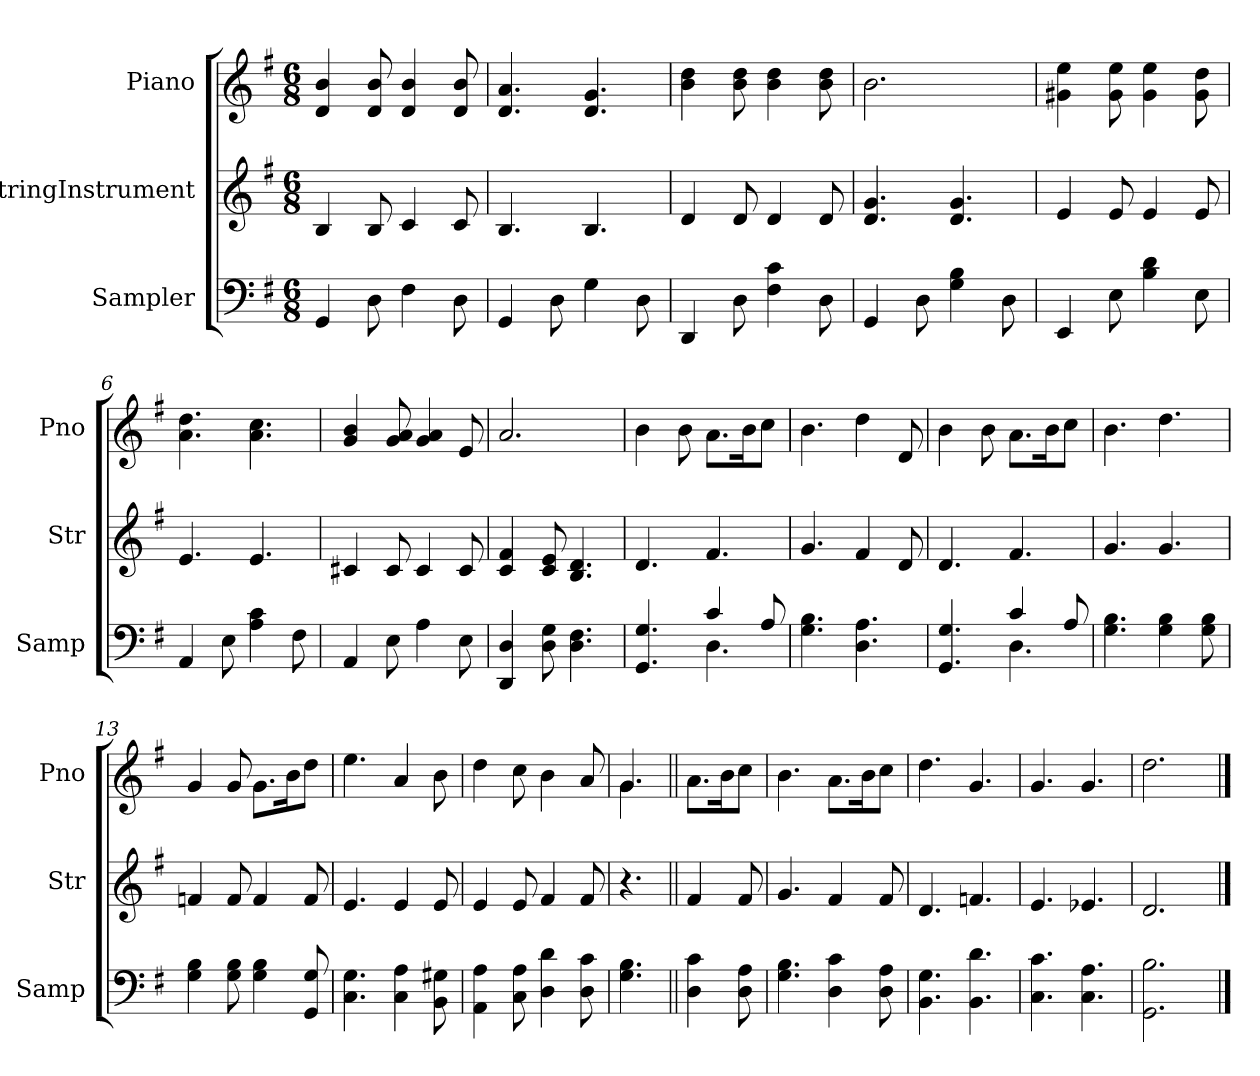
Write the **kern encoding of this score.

**kern	**kern	**kern
*part3	*part2	*part1
*staff3	*staff2	*staff1
*I"Sampler	*I"StringInstrument	*I"Piano
*I'Samp	*I'Str	*I'Pno
*clefF4	*clefG2	*clefG2
*k[f#]	*k[f#]	*k[f#]
*G:	*G:	*G:
*M6/8	*M6/8	*M6/8
=1	=1	=1
4GG	4B	4d 4b
8D	8B	8d 8b
4F#	4c	4d 4b
8D	8c	8d 8b
=2	=2	=2
4GG	4.B	4.d 4.a
8D	.	.
4G	4.B	4.d 4.g
8D	.	.
=3	=3	=3
4DD	4d	4b 4dd
8D	8d	8b 8dd
4F# 4c	4d	4b 4dd
8D	8d	8b 8dd
=4	=4	=4
4GG	4.d 4.g	2.b
8D\	.	.
4G 4B	4.d 4.g	.
8D	.	.
=5	=5	=5
4EE	4e	4g#X 4ee
8E	8e	8g# 8ee
4B 4d	4e	4g# 4ee
8E	8e	8g# 8dd
=6	=6	=6
4AA	4.e	4.a 4.dd
8E	.	.
4A 4c	4.e	4.a 4.cc
8F#	.	.
=7	=7	=7
4AA	4c#X	4g 4b
8E	8c#	8g 8a
4A	4c#	4g 4a
8E	8c#	8e
=8	=8	=8
4DD 4D	4c 4f#	2.a/
8D 8G	8c 8e	.
4.D 4.F#	4.B 4.d	.
=9	=9	=9
*^	*	*
4.GG 4.G	4.ryy	4.d	4b
.	.	.	8b
4c/	4.D	4.f#	8.a\L
.	.	.	16b\K
8A	.	.	8cc\J
*v	*v	*	*
=10	=10	=10
4.G 4.B	4.g	4.b
4.D 4.A	4f#	4dd
.	8d	8d
=11	=11	=11
*^	*	*
4.GG 4.G	4.ryy	4.d	4b
.	.	.	8b
4c/	4.D	4.f#	8.a\L
.	.	.	16b\K
8A/	.	.	8cc\J
*v	*v	*	*
=12	=12	=12
4.G 4.B	4.g	4.b
4G 4B	4.g	4.dd
8G 8B	.	.
=13	=13	=13
4G 4B	4fn	4g
8G 8B	8f	8g
4G 4B	4f	8.g\L
.	.	16b\K
8GG 8G	8f	8dd\J
=14	=14	=14
4.C 4.G	4.e	4.ee
4C 4A	4e	4a
8BB 8G#X	8e	8b
=15	=15	=15
4AA 4A	4e	4dd
8C 8A	8e	8cc
4D 4d	4f#	4b
8D 8c	8f#	8a
=16	=16	=16
*	*	*^
4.G 4.B	4.r	4.g/	4.g
=17||	=17||	=17||	=17||
!	!	!LO:TX:t=Refrain	!
*	*	*v	*v
4D 4c	4f#	8.a\L
.	.	16b\K
8D 8A	8f#	8cc\J
=18	=18	=18
4.G 4.B	4.g	4.b
4D 4c	4f#	8.a\L
.	.	16b\K
8D 8A	8f#	8cc\J
=19	=19	=19
4.BB 4.G	4.d	4.dd
4.BB 4.d	4.fn	4.g
=20	=20	=20
4.C 4.c	4.e	4.g
4.C 4.A	4.e-X	4.g
=21	=21	=21
2.GG 2.B	2.d	2.dd
==	==	==
*-	*-	*-
